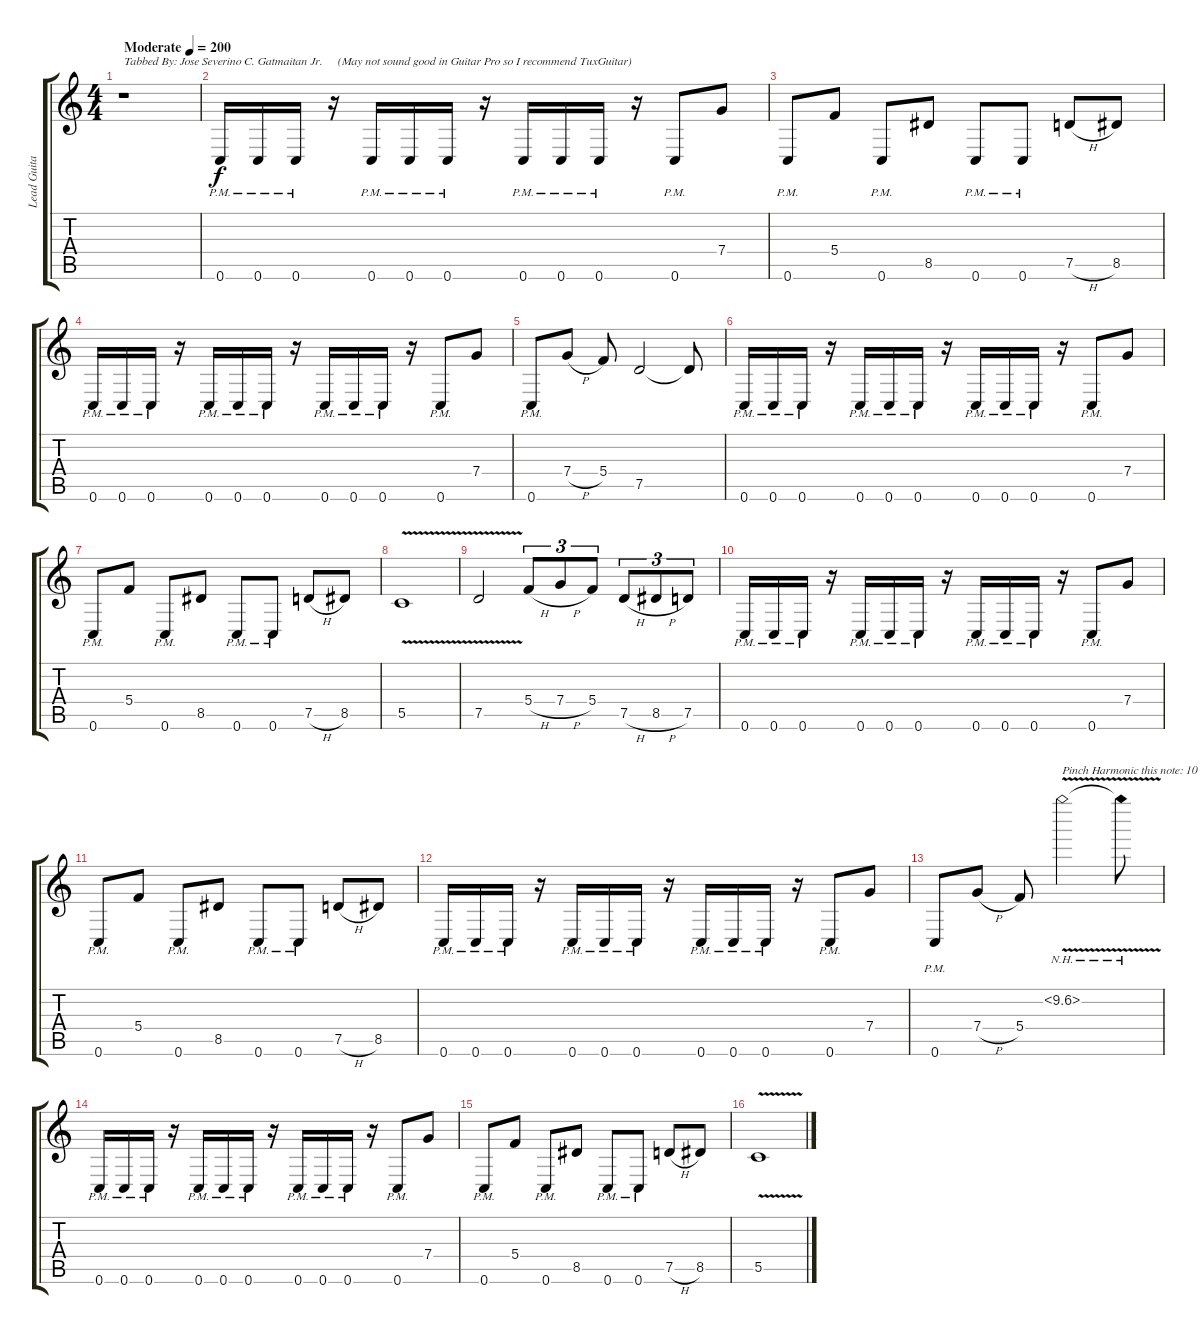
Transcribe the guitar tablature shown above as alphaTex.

\track ("Lead Guitar" "Lead Guita") {instrument distortionguitar}
\staff {score tabs}
\tuning (D4 A3 F3 C3 G2 C2) {hide}
\ts (4 4)
\tempo (200 "Moderate")
\clef g2
\ks c
r.1{txt "Tabbed By: Jose Severino C. Gatmaitan Jr.     (May not sound good in Guitar Pro so I recommend TuxGuitar)" dy f instrument distortionguitar} |
0.6{pm}.16 0.6{pm}.16 0.6{pm}.16 r.16 0.6{pm}.16 0.6{pm}.16 0.6{pm}.16 r.16 0.6{pm}.16 0.6{pm}.16 0.6{pm}.16 r.16 0.6{pm}.8 7.4.8 |
0.6{pm}.8 5.4.8 0.6{pm}.8 8.5.8 0.6{pm}.8 0.6{pm}.8 7.5{h}.8 8.5.8 |
0.6{pm}.16 0.6{pm}.16 0.6{pm}.16 r.16 0.6{pm}.16 0.6{pm}.16 0.6{pm}.16 r.16 0.6{pm}.16 0.6{pm}.16 0.6{pm}.16 r.16 0.6{pm}.8 7.4.8 |
0.6{pm}.8 7.4{h}.8 5.4.8 7.5.2 7.5{t}.8 |
0.6{pm}.16 0.6{pm}.16 0.6{pm}.16 r.16 0.6{pm}.16 0.6{pm}.16 0.6{pm}.16 r.16 0.6{pm}.16 0.6{pm}.16 0.6{pm}.16 r.16 0.6{pm}.8 7.4.8 |
0.6{pm}.8 5.4.8 0.6{pm}.8 8.5.8 0.6{pm}.8 0.6{pm}.8 7.5{h}.8 8.5.8 |
5.5{v}.1 |
7.5{v}.2 5.4{h}.8{tu (3 2)} 7.4{h}.8{tu (3 2)} 5.4.8{tu (3 2)} 7.5{h}.8{tu (3 2)} 8.5{h}.8{tu (3 2)} 7.5.8{tu (3 2)} |
0.6{pm}.16 0.6{pm}.16 0.6{pm}.16 r.16 0.6{pm}.16 0.6{pm}.16 0.6{pm}.16 r.16 0.6{pm}.16 0.6{pm}.16 0.6{pm}.16 r.16 0.6{pm}.8 7.4.8 |
0.6{pm}.8 5.4.8 0.6{pm}.8 8.5.8 0.6{pm}.8 0.6{pm}.8 7.5{h}.8 8.5.8 |
0.6{pm}.16 0.6{pm}.16 0.6{pm}.16 r.16 0.6{pm}.16 0.6{pm}.16 0.6{pm}.16 r.16 0.6{pm}.16 0.6{pm}.16 0.6{pm}.16 r.16 0.6{pm}.8 7.4.8 |
0.6{pm}.8 7.4{h}.8 5.4.8 10.2{nh v}.2{txt "Pinch Harmonic this note: 10"} 10.2{nh t}.8 |
0.6{pm}.16 0.6{pm}.16 0.6{pm}.16 r.16 0.6{pm}.16 0.6{pm}.16 0.6{pm}.16 r.16 0.6{pm}.16 0.6{pm}.16 0.6{pm}.16 r.16 0.6{pm}.8 7.4.8 |
0.6{pm}.8 5.4.8 0.6{pm}.8 8.5.8 0.6{pm}.8 0.6{pm}.8 7.5{h}.8 8.5.8 |
5.5{v}.1
